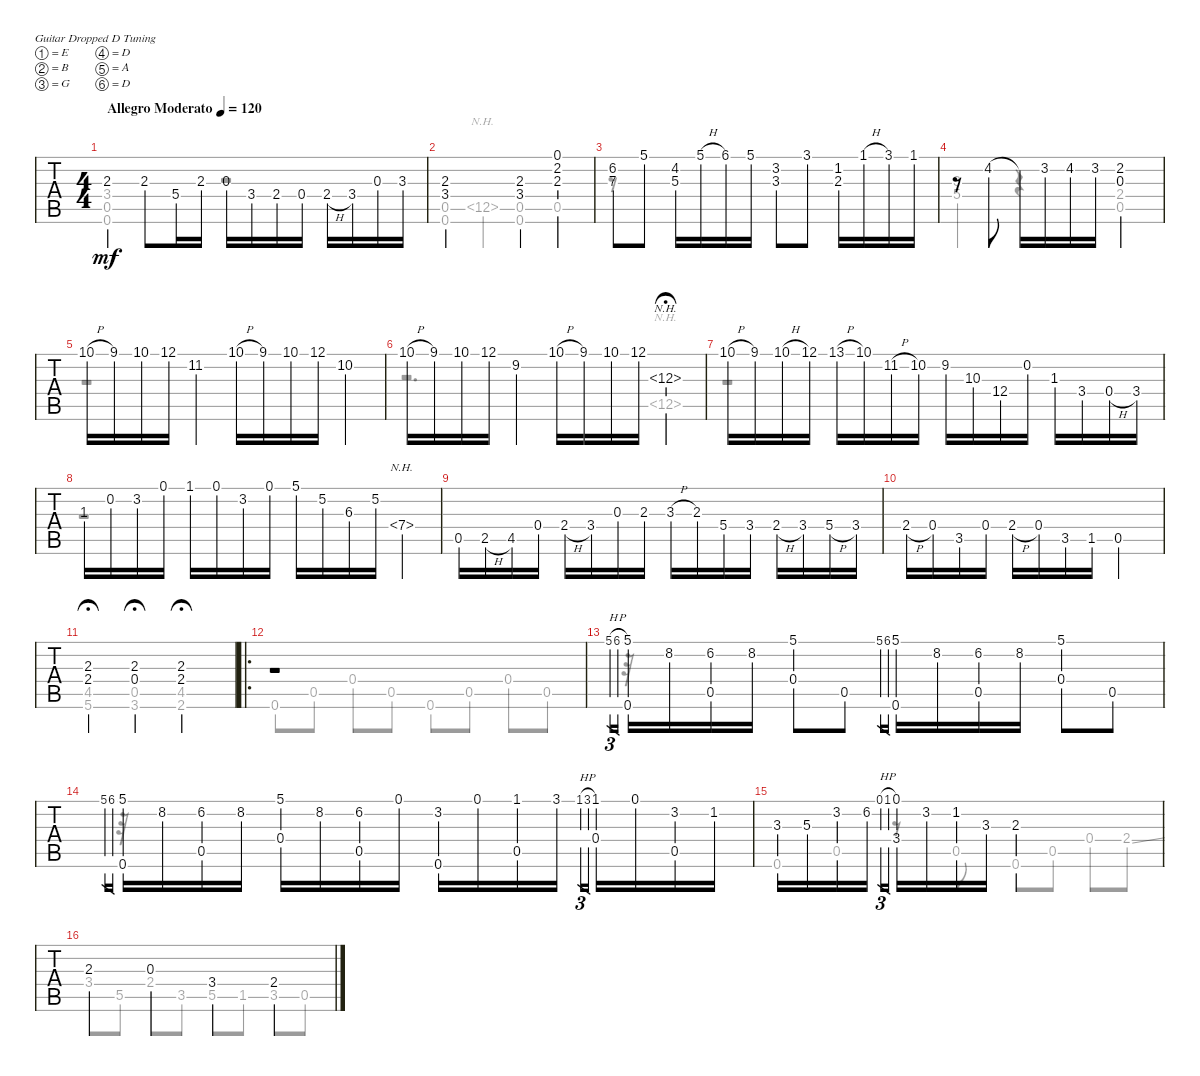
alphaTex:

\bracketExtendMode groupsimilarinstruments
\singleTrackTrackNamePolicy hidden
\multiTrackTrackNamePolicy hidden
\firstSystemTrackNameOrientation horizontal
\otherSystemsTrackNameOrientation horizontal
\track ("Untitled" "Untitled") {instrument acousticguitarnylon}
\staff {tabs}
\tuning (E4 B3 G3 D3 A2 D2)
\voice
\ts (4 4)
\tempo (120 "Allegro Moderato")
\clef g2
\ks dminor
2.3.4{dy mf instrument acousticguitarnylon} 2.3.8 5.4.16 2.3.16 0.3.16 3.4.16 2.4.16 0.4.16 2.4{h}.16 3.4.16 0.3.16 3.3.16 |
(2.3 3.4).2 (2.3 3.4).4 (0.1 2.2 2.3).4 |
(6.2 7.3).8 5.1.8 (4.2 5.3).16 5.1{h}.16 6.1.16 5.1.16 (3.2 3.3).8 3.1.8 (1.2 2.3).16 1.1{h}.16 3.1.16 1.1.16 |
r.8 4.2.8 4.2{t}.16 3.2.16 4.2.16 3.2.16 (2.2 0.3).2 |
10.1{h}.16 9.1.16 10.1.16 12.1.16 11.2.4 10.1{h}.16 9.1.16 10.1.16 12.1.16 10.2.4 |
10.1{h}.16 9.1.16 10.1.16 12.1.16 9.2.4 10.1{h}.16 9.1.16 10.1.16 12.1.16 12.3{nh}.4{fermata (medium 0.5)} |
10.1{h}.16 9.1.16 10.1{h}.16 12.1.16 13.1{h}.16 10.1.16 11.2{h}.16 10.2.16 9.2.16 10.3.16 12.4.16 0.2.16 1.3.16 3.4.16 0.4{h}.16 3.4.16 |
1.3.16 0.2.16 3.2.16 0.1.16 1.1.16 0.1.16 3.2.16 0.1.16 5.1.16 5.2.16 6.3.16 5.2.16 7.4{nh}.4 |
0.5.16 2.5{h}.16 4.5.16 0.4.16 2.4{h}.16 3.4.16 0.3.16 2.3.16 3.3{h}.16 2.3.16 5.4.16 3.4.16 2.4{h}.16 3.4.16 5.4{h}.16 3.4.16 |
2.4{h}.16 0.4.16 3.5.16 0.4.16 2.4{h}.16 0.4.16 3.5.16 1.5.16 0.5.2 |
(2.3 2.4).4{fermata (medium 0.5)} (2.3 0.4).4{fermata (medium 0.5)} (2.3 2.4).2{fermata (medium 0.5)} |
\ro
r.1 |
5.1{h}.16{tu (3 2) gr} 6.1{h}.16{tu (3 2) gr} (5.1 0.6).16 8.2.16 (6.2 0.5).16 8.2.16 (5.1 0.4).8 0.5.8 5.1.16{gr} 6.1.16{gr} (5.1 0.6).16 8.2.16 (6.2 0.5).16 8.2.16 (5.1 0.4).8 0.5.8 |
5.1.16{gr} 6.1.16{gr} (5.1 0.6).16 8.2.16 (6.2 0.5).16 8.2.16 (5.1 0.4).16 8.2.16 (6.2 0.5).16 0.1.16 (3.2 0.6).16 0.1.16 (1.1 0.5).16 3.1.16 1.1{h}.16{tu (3 2) gr} 3.1{h}.16{tu (3 2) gr} (1.1 0.4).16 0.1.16 (3.2 0.5).16 1.2.16 |
3.3.16 5.3.16 3.2.16 6.2.16 0.1{h}.16{tu (3 2) gr} 1.1{h}.16{tu (3 2) gr} (0.1 3.4).16 3.2.16 1.2.16 3.3.16 2.3.2 |
2.3.4 0.3.4 3.4.4 2.4.4
\voice
\clef g2
\ottava regular
\simile none
\ks dminor
(3.4 0.5 0.6).2{dy mf} r.2 |
(0.5 0.6).4 12.5{nh}.4 (0.5 0.6).4 0.5.4 |
r.8 |
(3.3 5.4).4 r.4 (2.4 0.5).2 |
r.1 |
r.2{d} 12.5{nh}.4{fermata (medium 0.5)} |
r.1 |
r.1 |
|
|
(4.5 5.6).4{fermata (medium 0.5)} (0.5 3.6).4{fermata (medium 0.5)} (4.5 2.6).2{fermata (medium 0.5)} |
0.6.8 0.5.8 0.4.8 0.5.8 0.6.8 0.5.8 0.4.8 0.5.8 |
r.32 |
r.32 |
0.6.8 0.5.8 r.8 0.5.8 0.6.8 0.5.8 0.4.8 2.4{ss}.8 |
3.4.8 5.5.8 2.4.8 3.5.8 5.5.8 1.5.8 3.5.8 0.5.8
